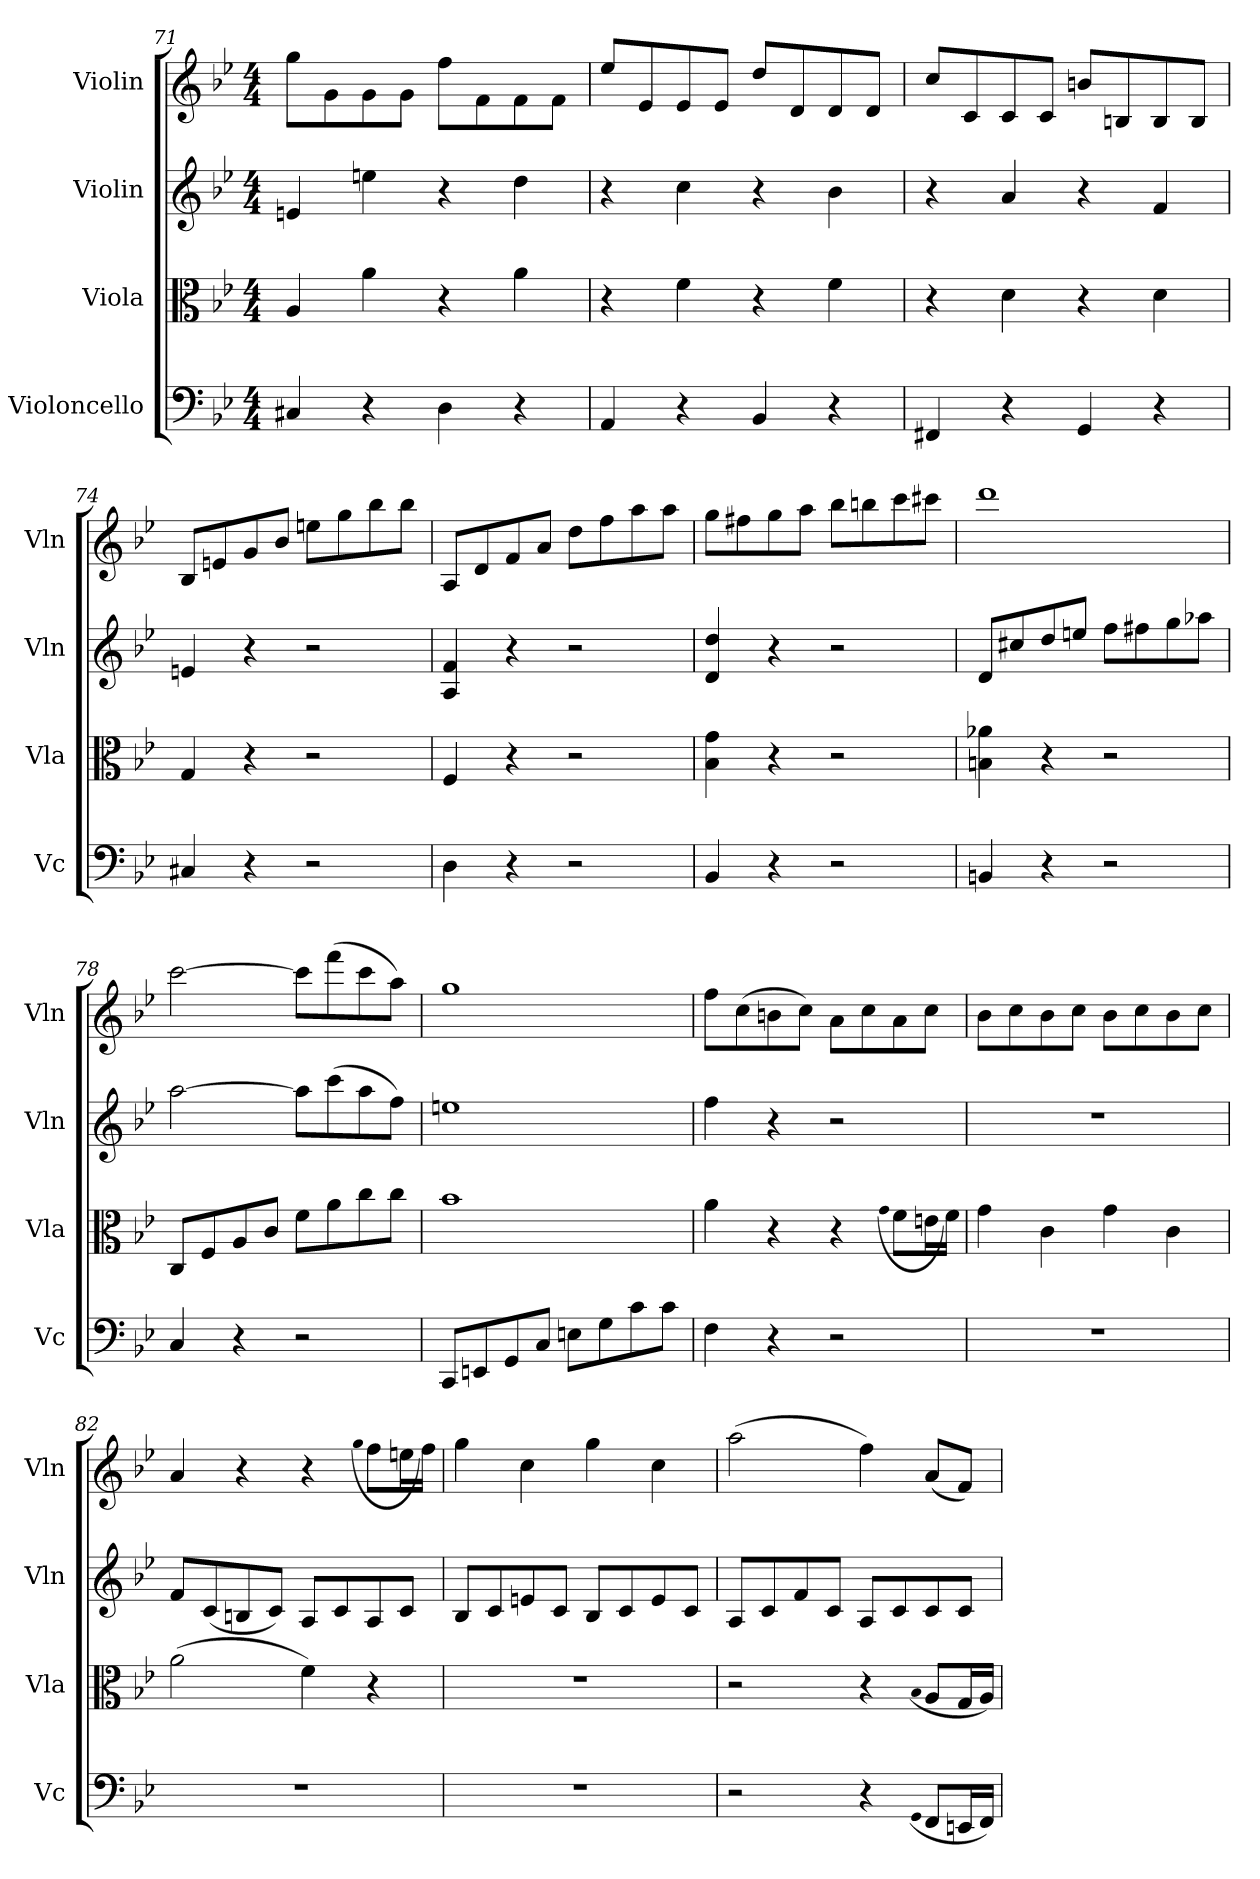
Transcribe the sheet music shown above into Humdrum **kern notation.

**kern	**kern	**kern	**kern
*part4	*part3	*part2	*part1
*staff4	*staff3	*staff2	*staff1
*I"Violoncello	*I"Viola	*I"Violin	*I"Violin
*I'Vc	*I'Vla	*I'Vln	*I'Vln
*clefF4	*clefC3	*clefG2	*clefG2
*k[b-e-]	*k[b-e-]	*k[b-e-]	*k[b-e-]
*B-:	*B-:	*B-:	*B-:
*M4/4	*M4/4	*M4/4	*M4/4
=71	=71	=71	=71
4C#X/	4A/	4en/	8gg\L
.	.	.	8g\
4r	4a\	4een\	8g\
.	.	.	8g\J
4D\	4r	4r	8ff\L
.	.	.	8f\
4r	4a\	4dd\	8f\
.	.	.	8f\J
=72	=72	=72	=72
4AA/	4r	4r	8ee-/L
.	.	.	8e-/
4r	4f\	4cc\	8e-/
.	.	.	8e-/J
4BB-/	4r	4r	8dd/L
.	.	.	8d/
4r	4f\	4b-\	8d/
.	.	.	8d/J
=73	=73	=73	=73
4FF#X/	4r	4r	8cc/L
.	.	.	8c/
4r	4d\	4a/	8c/
.	.	.	8c/J
4GG/	4r	4r	8bn/L
.	.	.	8Bn/
4r	4d\	4f/	8B/
.	.	.	8B/J
=74	=74	=74	=74
4C#X/	4G/	4en/	8B-/L
.	.	.	8en/
4r	4r	4r	8g/
.	.	.	8b-/J
2r	2r	2r	8een\L
.	.	.	8gg\
.	.	.	8bb-\
.	.	.	8bb-\J
=75	=75	=75	=75
4D\	4F/	4A/ 4f/	8A/L
.	.	.	8d/
4r	4r	4r	8f/
.	.	.	8a/J
2r	2r	2r	8dd\L
.	.	.	8ff\
.	.	.	8aa\
.	.	.	8aa\J
=76	=76	=76	=76
4BB-/	4B-\ 4g\	4d/ 4dd/	8gg\L
.	.	.	8ff#X\
4r	4r	4r	8gg\
.	.	.	8aa\J
2r	2r	2r	8bb-\L
.	.	.	8bbn\
.	.	.	8ccc\
.	.	.	8ccc#X\J
=77	=77	=77	=77
4BBn/	4Bn\ 4a-X\	8d/L	1ddd
.	.	8cc#X/	.
4r	4r	8dd/	.
.	.	8een/J	.
2r	2r	8ff\L	.
.	.	8ff#X\	.
.	.	8gg\	.
.	.	8aa-X\J	.
=78	=78	=78	=78
4C/	8C/L	[2aa\	[2ccc\
.	8F/	.	.
4r	8A/	.	.
.	8c/J	.	.
2r	8f\L	8aa\L]	8ccc\L]
.	8a\	(8ccc\	(8fff\
.	8cc\	8aa\	8ccc\
.	8cc\J	8ff\J)	8aa\J)
=79	=79	=79	=79
8CC/L	1b-	1een	1gg
8EEn/	.	.	.
8GG/	.	.	.
8C/J	.	.	.
8En\L	.	.	.
8G\	.	.	.
8c\	.	.	.
8c\J	.	.	.
=80	=80	=80	=80
4F\	4a\	4ff\	8ff\L
.	.	.	(8cc\
4r	4r	4r	8bn\
.	.	.	8cc\J)
2r	4r	2r	8a\L
.	.	.	8cc\
.	(qg	.	.
.	8f\L	.	8a\
.	16en\L	.	8cc\J
.	16f\JJ)	.	.
=81	=81	=81	=81
1r	4g\	1r	8b-\L
.	.	.	8cc\
.	4c\	.	8b-\
.	.	.	8cc\J
.	4g\	.	8b-\L
.	.	.	8cc\
.	4c\	.	8b-\
.	.	.	8cc\J
=82	=82	=82	=82
1r	(2a\	8f/L	4a/
.	.	(8c/	.
.	.	8Bn/	4r
.	.	8c/J)	.
.	4f\)	8A/L	4r
.	.	8c/	.
.	.	.	(qgg
.	4r	8A/	8ff\L
.	.	8c/J	16een\L
.	.	.	16ff\JJ)
=83	=83	=83	=83
1r	1r	8B-/L	4gg\
.	.	8c/	.
.	.	8en/	4cc\
.	.	8c/J	.
.	.	8B-/L	4gg\
.	.	8c/	.
.	.	8e/	4cc\
.	.	8c/J	.
=84	=84	=84	=84
2r	2r	8A/L	(2aa\
.	.	8c/	.
.	.	8f/	.
.	.	8c/J	.
4r	4r	8A/L	4ff\)
.	.	8c/	.
(qGG	(qB-	.	.
8FF/L	8A/L	8c/	(8a/L
16EEn/L	16G/L	8c/J	8f/J)
16FF/JJ)	16A/JJ)	.	.
=	=	=	=
*-	*-	*-	*-
